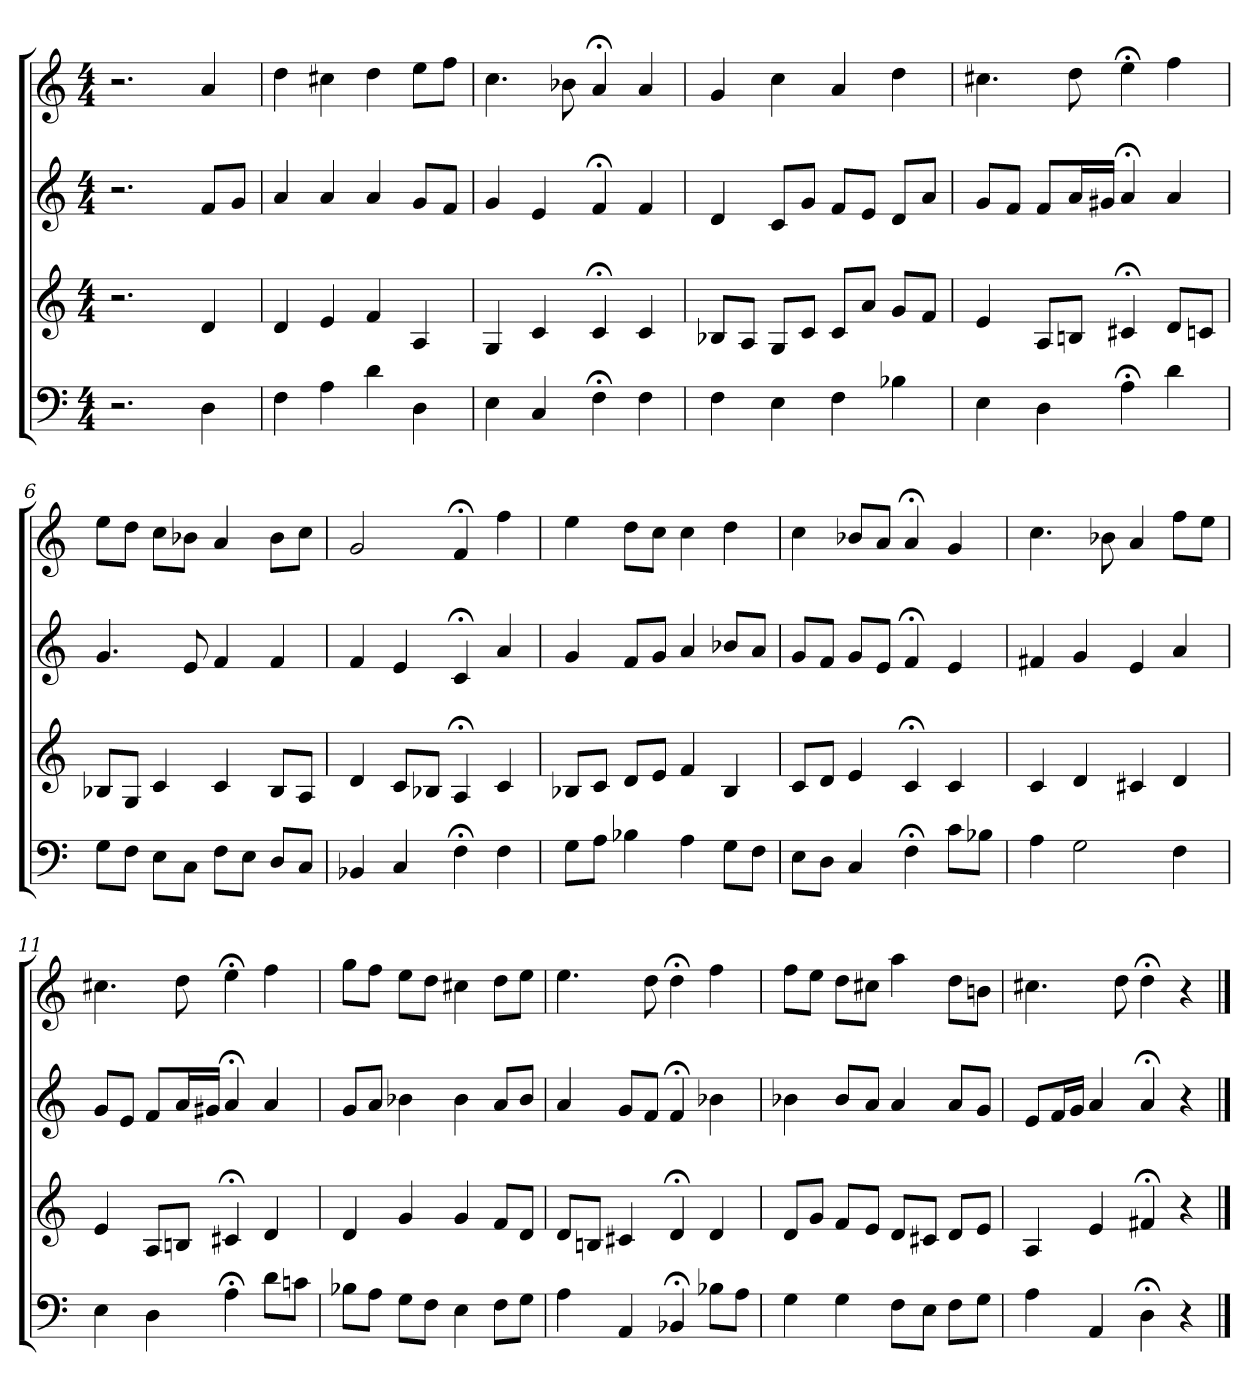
**kern	**kern	**kern	**kern
*part4	*part3	*part2	*part1
*staff4	*staff3	*staff2	*staff1
*clefF4	*clefG2	*clefG2	*clefG2
*k[]	*k[]	*k[]	*k[]
*C:	*C:	*C:	*a:
*M4/4	*M4/4	*M4/4	*M4/4
=1	=1	=1	=1
2.r	2.r	2.r	2.r
4D	4d	8f/L	4a
.	.	8g/J	.
=2	=2	=2	=2
4F	4d	4a	4dd
4A	4e	4a	4cc#X
4d	4f	4a	4dd
4D	4A	8g/L	8ee\L
.	.	8f/J	8ff\J
=3	=3	=3	=3
4E	4G	4g	4.cc
4C	4c	4e	.
.	.	.	8b-X
4F;<	4c;<	4f;<	4a;<
4F	4c	4f	4a
=4	=4	=4	=4
4F	8B-X/L	4d	4g
.	8A/J	.	.
4E	8G/L	8c/L	4cc
.	8c/J	8g/J	.
4F	8c/L	8f/L	4a
.	8a/J	8e/J	.
4B-X	8g/L	8d/L	4dd
.	8f/J	8a/J	.
=5	=5	=5	=5
4E	4e	8g/L	4.cc#X
.	.	8f/J	.
4D	8A/L	8f/L	.
.	8Bn/J	16a/L	8dd
.	.	16g#X/JJ	.
4A;<	4c#X;<	4a;<	4ee;<
4d	8d/L	4a	4ff
.	8cn/J	.	.
=6	=6	=6	=6
8G\L	8B-X/L	4.g	8ee\L
8F\J	8G/J	.	8dd\J
8E\L	4c	.	8cc\L
8C\J	.	8e	8b-X\J
8F\L	4c	4f	4a
8E\J	.	.	.
8D/L	8B-/L	4f	8b-\L
8C/J	8A/J	.	8cc\J
=7	=7	=7	=7
4BB-X	4d	4f	2g
4C	8c/L	4e	.
.	8B-X/J	.	.
4F;<	4A;<	4c;<	4f;<
4F	4c	4a	4ff
=8	=8	=8	=8
8G\L	8B-X/L	4g	4ee
8A\J	8c/J	.	.
4B-X	8d/L	8f/L	8dd\L
.	8e/J	8g/J	8cc\J
4A	4f	4a	4cc
8G\L	4B-	8b-X/L	4dd
8F\J	.	8a/J	.
=9	=9	=9	=9
8E\L	8c/L	8g/L	4cc
8D\J	8d/J	8f/J	.
4C	4e	8g/L	8b-X/L
.	.	8e/J	8a/J
4F;<	4c;<	4f;<	4a;<
8c\L	4c	4e	4g
8B-X\J	.	.	.
=10	=10	=10	=10
4A	4c	4f#X	4.cc
2G	4d	4g	.
.	.	.	8b-X
.	4c#X	4e	4a
4F	4d	4a	8ff\L
.	.	.	8ee\J
=11	=11	=11	=11
4E	4e	8g/L	4.cc#X
.	.	8e/J	.
4D	8A/L	8f/L	.
.	8Bn/J	16a/L	8dd
.	.	16g#X/JJ	.
4A;<	4c#X;<	4a;<	4ee;<
8d\L	4d	4a	4ff
8cn\J	.	.	.
=12	=12	=12	=12
8B-X\L	4d	8g/L	8gg\L
8A\J	.	8a/J	8ff\J
8G\L	4g	4b-X	8ee\L
8F\J	.	.	8dd\J
4E	4g	4b-	4cc#X
8F\L	8f/L	8a/L	8dd\L
8G\J	8d/J	8b-/J	8ee\J
=13	=13	=13	=13
4A	8d/L	4a	4.ee
.	8Bn/J	.	.
4AA	4c#X	8g/L	.
.	.	8f/J	8dd
4BB-X;<	4d;<	4f;<	4dd;<
8B-X\L	4d	4b-X	4ff
8A\J	.	.	.
=14	=14	=14	=14
4G	8d/L	4b-X	8ff\L
.	8g/J	.	8ee\J
4G	8f/L	8b-/L	8dd\L
.	8e/J	8a/J	8cc#X\J
8F\L	8d/L	4a	4aa
8E\J	8c#X/J	.	.
8F\L	8d/L	8a/L	8dd\L
8G\J	8e/J	8g/J	8bn\J
=15	=15	=15	=15
4A	4A	8e/L	4.cc#X
.	.	16f/L	.
.	.	16g/JJ	.
4AA	4e	4a	.
.	.	.	8dd
4D;<	4f#X;<	4a;<	4dd;<
4r	4r	4r	4r
==	==	==	==
*-	*-	*-	*-
